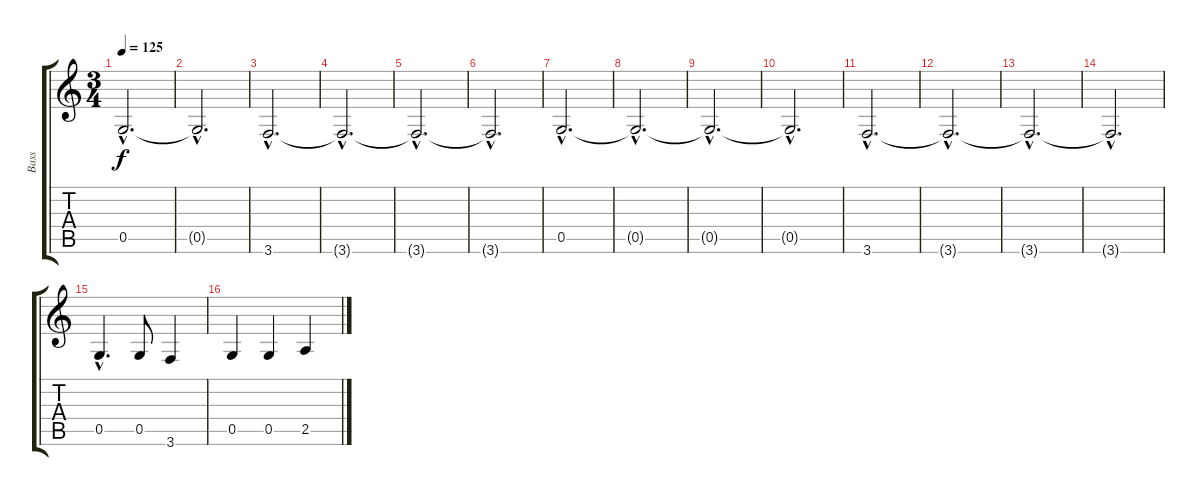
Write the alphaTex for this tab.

\track ("Bass" "Bass") {instrument electricbassfinger}
\staff {score tabs}
\tuning (D4 A3 F3 C3 G2 D2) {hide}
\ts (3 4)
\tempo 125
\clef g2
\ks c
0.5{hac t}.2{d dy f} |
0.5{hac t}.2{d} |
3.6{hac}.2{d} |
3.6{hac t}.2{d} |
3.6{hac t}.2{d} |
3.6{hac t}.2{d} |
0.5{hac}.2{d} |
0.5{hac t}.2{d} |
0.5{hac t}.2{d} |
0.5{hac t}.2{d} |
3.6{hac}.2{d} |
3.6{hac t}.2{d} |
3.6{hac t}.2{d} |
3.6{hac t}.2{d} |
0.5{hac}.4{d} 0.5.8 3.6.4 |
0.5.4 0.5.4 2.5.4
